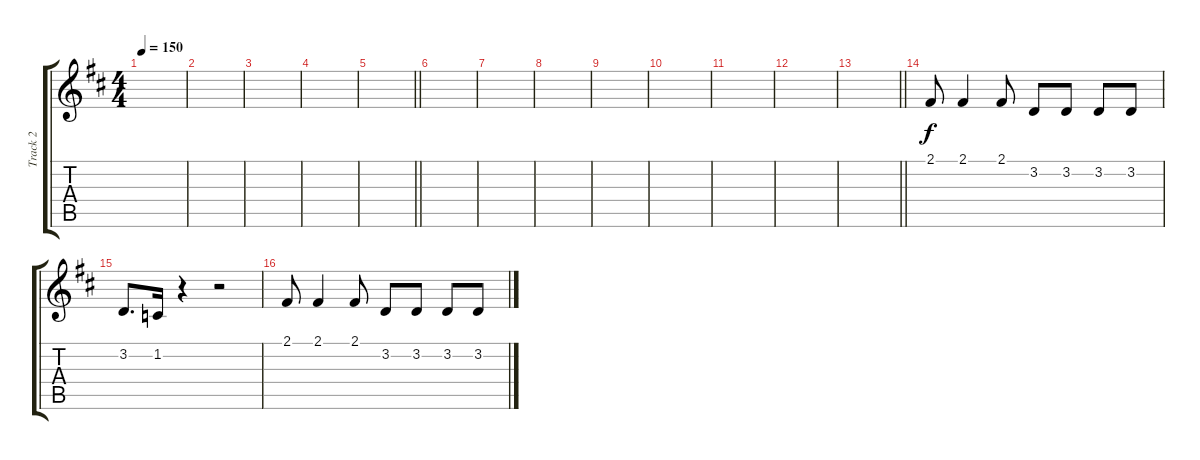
\track ("Track 2" "Track 2") {instrument tenorsax}
\staff {score tabs}
\tuning (E4 B3 G3 D3 A2 E2) {hide}
\ts (4 4)
\tempo 150
\clef g2
\ks d
|
|
|
|
\barLineRight lightlight
|
|
|
|
|
|
|
|
\barLineRight lightlight
|
2.1.8{dy f} 2.1.4 2.1.8 3.2.8 3.2.8 3.2.8 3.2.8 |
3.2.8{d} 1.2.16 r.4 r.2 |
2.1.8 2.1.4 2.1.8 3.2.8 3.2.8 3.2.8 3.2.8
